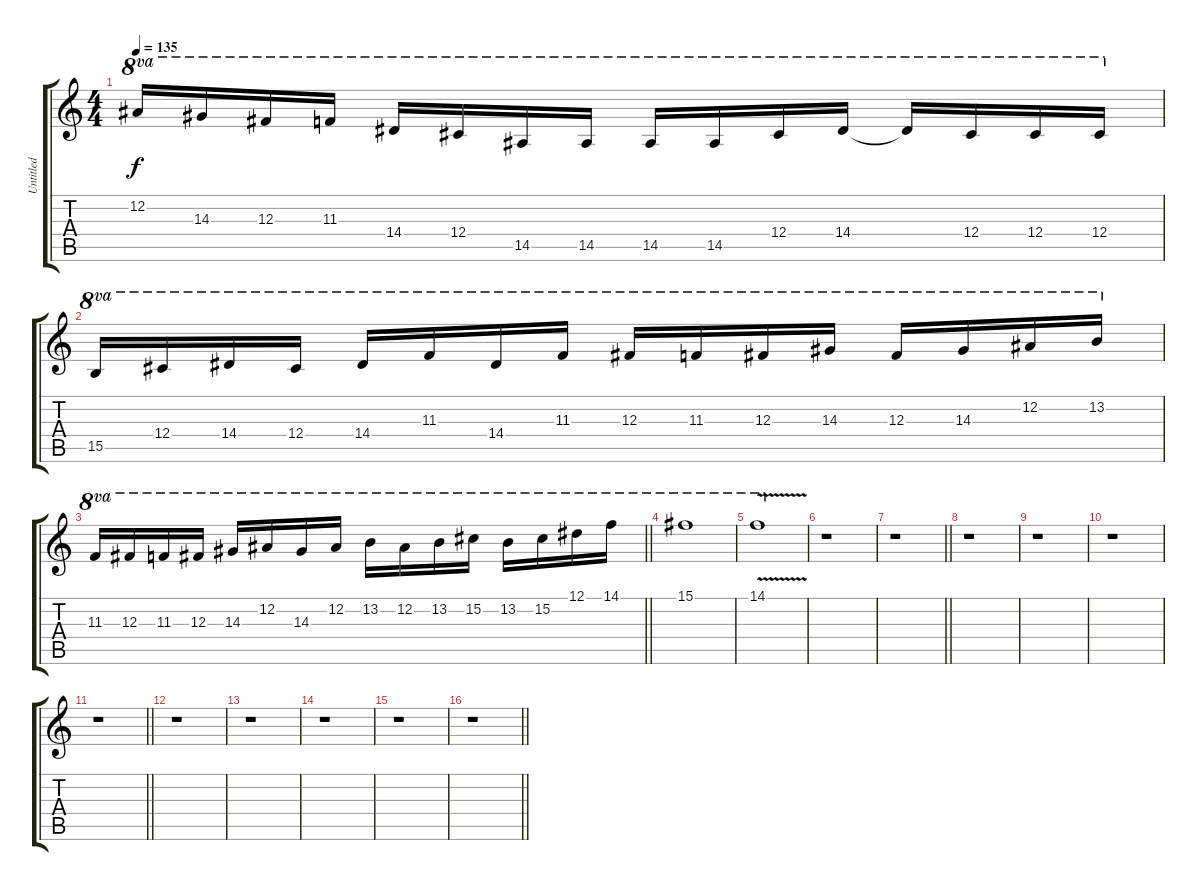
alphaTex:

\track ("Untitled" "Untitled") {instrument overdrivenguitar}
\staff {score tabs}
\tuning (Eb4 Bb3 Gb3 Db3 Ab2 Db2) {hide}
\ts (4 4)
\tempo 135
\clef g2
\ks c
12.2.16{ot 8va dy f} 14.3.16{ot 8va} 12.3.16{ot 8va} 11.3.16{ot 8va} 14.4.16{ot 8va} 12.4.16{ot 8va} 14.5.16{ot 8va} 14.5.16{ot 8va} 14.5.16{ot 8va} 14.5.16{ot 8va} 12.4.16{ot 8va} 14.4.16{ot 8va} 14.4{t}.16{ot 8va} 12.4.16{ot 8va} 12.4.16{ot 8va} 12.4.16{ot 8va} |
15.5.16{ot 8va} 12.4.16{ot 8va} 14.4.16{ot 8va} 12.4.16{ot 8va} 14.4.16{ot 8va} 11.3.16{ot 8va} 14.4.16{ot 8va} 11.3.16{ot 8va} 12.3.16{ot 8va} 11.3.16{ot 8va} 12.3.16{ot 8va} 14.3.16{ot 8va} 12.3.16{ot 8va} 14.3.16{ot 8va} 12.2.16{ot 8va} 13.2.16{ot 8va} |
\barLineRight lightlight
11.3.16{ot 8va} 12.3.16{ot 8va} 11.3.16{ot 8va} 12.3.16{ot 8va} 14.3.16{ot 8va} 12.2.16{ot 8va} 14.3.16{ot 8va} 12.2.16{ot 8va} 13.2.16{ot 8va} 12.2.16{ot 8va} 13.2.16{ot 8va} 15.2.16{ot 8va} 13.2.16{ot 8va} 15.2.16{ot 8va} 12.1.16{ot 8va} 14.1.16{ot 8va} |
15.1.1{ot 8va} |
14.1{v}.1{ot 8va} |
r.1 |
\barLineRight lightlight
r.1 |
r.1 |
r.1 |
r.1 |
\barLineRight lightlight
r.1 |
r.1 |
r.1 |
r.1 |
r.1 |
\barLineRight lightlight
r.1
